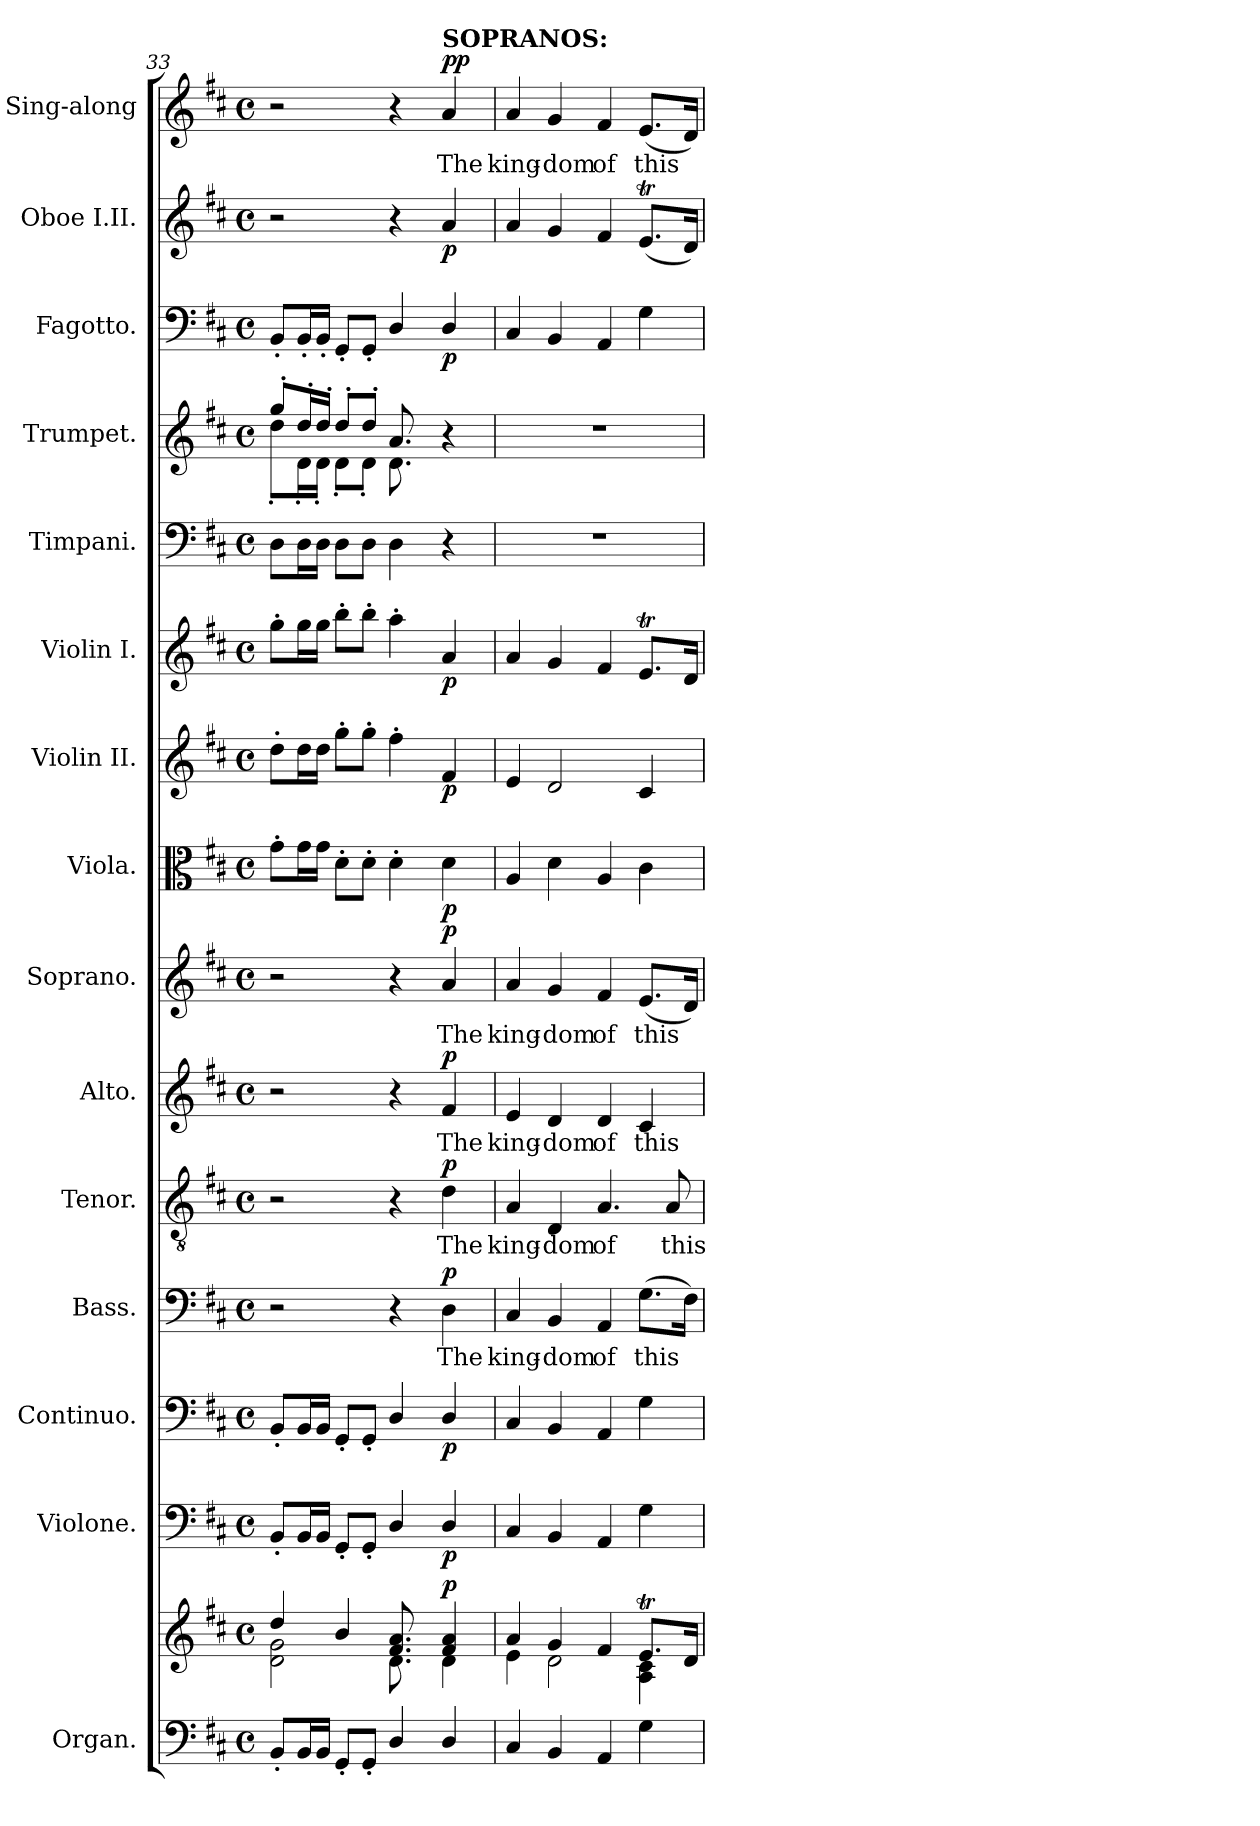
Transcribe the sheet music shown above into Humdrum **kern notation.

**kern	**kern	**text	**dynam	**kern	**dynam	**kern	**dynam	**kern	**text	**dynam	**kern	**text	**dynam	**kern	**text	**dynam	**kern	**text	**dynam	**kern	**dynam	**kern	**dynam	**kern	**dynam	**kern	**kern	**kern	**dynam	**kern	**dynam	**kern	**text	**dynam
*part15	*part15	*part15	*part15	*part14	*part14	*part13	*part13	*part12	*part12	*part12	*part11	*part11	*part11	*part10	*part10	*part10	*part9	*part9	*part9	*part8	*part8	*part7	*part7	*part6	*part6	*part5	*part4	*part3	*part3	*part2	*part2	*part1	*part1	*part1
*staff16	*staff15	*staff15	*staff15/16	*staff14	*staff14	*staff13	*staff13	*staff12	*staff12	*staff12	*staff11	*staff11	*staff11	*staff10	*staff10	*staff10	*staff9	*staff9	*staff9	*staff8	*staff8	*staff7	*staff7	*staff6	*staff6	*staff5	*staff4	*staff3	*staff3	*staff2	*staff2	*staff1	*staff1	*staff1
*I"Organ.	*	*	*	*I"Violone.	*	*I"Continuo.	*	*I"Bass.	*	*	*I"Tenor.	*	*	*I"Alto.	*	*	*I"Soprano.	*	*	*I"Viola.	*	*I"Violin II.	*	*I"Violin I.	*	*I"Timpani.	*I"Trumpet.	*I"Fagotto.	*	*I"Oboe I.II.	*	*I"Sing-along	*	*
*	*	*	*	*	*	*	*	*	*	*	*	*	*	*	*	*	*	*	*	*	*	*	*	*	*	*I'Timp	*I'Tpt	*	*	*I'Ob	*	*	*	*
*clefF4	*clefG2	*	*	*clefF4	*	*clefF4	*	*clefF4	*	*	*clefGv2	*	*	*clefG2	*	*	*clefG2	*	*	*clefC3	*	*clefG2	*	*clefG2	*	*clefF4	*clefG2	*clefF4	*	*clefG2	*	*clefG2	*	*
*	*	*	*	*ITrd7c12	*	*	*	*	*	*	*	*	*	*	*	*	*	*	*	*	*	*	*	*	*	*	*	*	*	*	*	*	*	*
*k[f#c#]	*k[f#c#]	*	*	*k[f#c#]	*	*k[f#c#]	*	*k[f#c#]	*	*	*k[f#c#]	*	*	*k[f#c#]	*	*	*k[f#c#]	*	*	*k[f#c#]	*	*k[f#c#]	*	*k[f#c#]	*	*k[f#c#]	*k[f#c#]	*k[f#c#]	*	*k[f#c#]	*	*k[f#c#]	*	*
*M4/4	*M4/4	*	*	*M4/4	*	*M4/4	*	*M4/4	*	*	*M4/4	*	*	*M4/4	*	*	*M4/4	*	*	*M4/4	*	*M4/4	*	*M4/4	*	*M4/4	*M4/4	*M4/4	*	*M4/4	*	*M4/4	*	*
*met(c)	*met(c)	*	*	*met(c)	*	*met(c)	*	*met(c)	*	*	*met(c)	*	*	*met(c)	*	*	*met(c)	*	*	*met(c)	*	*met(c)	*	*met(c)	*	*met(c)	*met(c)	*met(c)	*	*met(c)	*	*met(c)	*	*
=33	=33	=33	=33	=33	=33	=33	=33	=33	=33	=33	=33	=33	=33	=33	=33	=33	=33	=33	=33	=33	=33	=33	=33	=33	=33	=33	=33	=33	=33	=33	=33	=33	=33	=33
*	*^	*	*	*	*	*	*	*	*	*	*	*	*	*	*	*	*	*	*	*	*	*	*	*	*	*	*^	*	*	*	*	*	*	*
8BB'/L	4dd!/	2d!\ 2g!\	.	.	8BBB'/L	.	8BB'/L	.	2r	.	.	2r	.	.	2r	.	.	2r	.	.	8g'\L	.	8dd'\L	.	8gg'\L	.	8D\L	8gg'/L	8dd'\L	8BB'/L	.	2r	.	2r	.	.
16BB/L	.	.	.	.	16BBB/L	.	16BB/L	.	.	.	.	.	.	.	.	.	.	.	.	.	16g\L	.	16dd\L	.	16gg\L	.	16D\L	16dd'/L	16d'\L	16BB'/L	.	.	.	.	.	.
16BB/JJ	.	.	.	.	16BBB/JJ	.	16BB/JJ	.	.	.	.	.	.	.	.	.	.	.	.	.	16g\JJ	.	16dd\JJ	.	16gg\JJ	.	16D\JJ	16dd'/JJ	16d'\JJ	16BB'/JJ	.	.	.	.	.	.
8GG'/L	4b!/	.	.	.	8GGG'/L	.	8GG'/L	.	.	.	.	.	.	.	.	.	.	.	.	.	8d'\L	.	8gg'\L	.	8bb'\L	.	8D\L	8dd'/L	8d'\L	8GG'/L	.	.	.	.	.	.
8GG'/J	.	.	.	.	8GGG'/J	.	8GG'/J	.	.	.	.	.	.	.	.	.	.	.	.	.	8d'\J	.	8gg'\J	.	8bb'\J	.	8D\J	8dd'/J	8d'\J	8GG'/J	.	.	.	.	.	.
4D/	8.f#!/ 8.a!/	8.d!\	.	.	4DD/	.	4D/	.	4r	.	.	4r	.	.	4r	.	.	4r	.	.	4d'\	.	4ff#'\	.	4aa'\	.	4D\	8.a/	8.d\	4D/	.	4r	.	4r	.	.
.	16ryy	16ryy	.	.	.	.	.	.	.	.	.	.	.	.	.	.	.	.	.	.	.	.	.	.	.	.	.	16ryy	4ryy	.	.	.	.	.	.	.
!	!	!	!	!	!	!	!	!	!	!	!	!	!	!	!	!	!	!	!	!	!	!	!	!	!	!	!	!	!	!	!	!	!	!LO:TX:a:B:t=SOPRANOS&colon;	!	!
!	!	!	!	!LO:DY:b	!	!LO:DY:b	!	!LO:DY:b	!	!LO:LY:b	!LO:DY:b	!	!LO:LY:b	!LO:DY:b	!	!LO:LY:b	!LO:DY:b	!	!LO:LY:b	!LO:DY:b	!	!LO:DY:b	!	!LO:DY:b	!	!LO:DY:b	!	!	!	!	!LO:DY:b	!	!LO:DY:b	!	!LO:LY:b	!LO:DY:b
!	!	!	!	!	!	!	!	!	!	!	!	!	!	!	!	!	!	!	!	!	!	!	!	!	!	!	!	!	!	!	!	!	!	!	!	!LO:DY:n=1:a
4D/	4f#!/ 4a!/	4d!\	.	p	4DD/	p	4D/	p	4D\	The	p	4d\	The	p	4f#/	The	p	4a/	The	p	4d\	p	4f#/	p	4a/	p	4r	4r	.	4D/	p	4a/	p	4a/	The	p p
.	.	.	.	.	.	.	.	.	.	.	.	.	.	.	.	.	.	.	.	.	.	.	.	.	.	.	.	.	16ryy	.	.	.	.	.	.	.
=34	=34	=34	=34	=34	=34	=34	=34	=34	=34	=34	=34	=34	=34	=34	=34	=34	=34	=34	=34	=34	=34	=34	=34	=34	=34	=34	=34	=34	=34	=34	=34	=34	=34	=34	=34	=34
!	!	!	!LO:LY:b	!	!	!	!	!	!	!LO:LY:b	!	!	!LO:LY:b	!	!	!LO:LY:b	!	!	!LO:LY:b	!	!	!	!	!	!	!	!	!	!	!	!	!	!	!	!LO:LY:b	!
*	*	*	*	*	*	*	*	*	*	*	*	*	*	*	*	*	*	*	*	*	*	*	*	*	*	*	*	*v	*v	*	*	*	*	*	*	*
4C#/	4a!/	4e!\	.	.	4CC#/	.	4C#/	.	4C#/	king-	.	4A/	king-	.	4e/	king-	.	4a/	king-	.	4A/	.	4e/	.	4a/	.	1r	1r	4C#/	.	4a/	.	4a/	king-	.
!	!	!	!	!	!	!	!	!	!	!LO:LY:b	!	!	!LO:LY:b	!	!	!LO:LY:b	!	!	!LO:LY:b	!	!	!	!	!	!	!	!	!	!	!	!	!	!	!LO:LY:b	!
4BB/	4g!/	2d!\	.	.	4BBB/	.	4BB/	.	4BB/	-dom	.	4D/	-dom	.	4d/	-dom	.	4g/	-dom	.	4d\	.	2d/	.	4g/	.	.	.	4BB/	.	4g/	.	4g/	-dom	.
!	!	!	!	!	!	!	!	!	!	!LO:LY:b	!	!	!LO:LY:b	!	!	!LO:LY:b	!	!	!LO:LY:b	!	!	!	!	!	!	!	!	!	!	!	!	!	!	!LO:LY:b	!
4AA/	4f#!/	.	.	.	4AAA/	.	4AA/	.	4AA/	of	.	4.A/	of	.	4d/	of	.	4f#/	of	.	4A/	.	.	.	4f#/	.	.	.	4AA/	.	4f#/	.	4f#/	of	.
!	!	!	!	!	!	!	!	!	!	!LO:LY:b	!	!	!	!	!	!LO:LY:b	!	!	!LO:LY:b	!	!	!	!	!	!	!	!	!	!	!	!	!	!	!LO:LY:b	!
4G\	8.eT!/L	4A!\ 4c#!\	.	.	4GG\	.	4G\	.	(>8.G\L	this	.	.	.	.	4c#/	this	.	(<8.e/L	this	.	4c#\	.	4c#/	.	8.eT/L	.	.	.	4G\	.	(<8.eT/L	.	(<8.e/L	this	.
!	!	!	!	!	!	!	!	!	!	!	!	!	!LO:LY:b	!	!	!	!	!	!	!	!	!	!	!	!	!	!	!	!	!	!	!	!	!	!
.	.	.	.	.	.	.	.	.	.	.	.	8A/	this	.	.	.	.	.	.	.	.	.	.	.	.	.	.	.	.	.	.	.	.	.	.
.	16d!/Jk	.	.	.	.	.	.	.	16F#\Jk)	.	.	.	.	.	.	.	.	16d/Jk)	.	.	.	.	.	.	16d/Jk	.	.	.	.	.	16d/Jk)	.	16d/Jk)	.	.
*	*v	*v	*	*	*	*	*	*	*	*	*	*	*	*	*	*	*	*	*	*	*	*	*	*	*	*	*	*	*	*	*	*	*	*	*
=	=	=	=	=	=	=	=	=	=	=	=	=	=	=	=	=	=	=	=	=	=	=	=	=	=	=	=	=	=	=	=	=	=	=
*-	*-	*-	*-	*-	*-	*-	*-	*-	*-	*-	*-	*-	*-	*-	*-	*-	*-	*-	*-	*-	*-	*-	*-	*-	*-	*-	*-	*-	*-	*-	*-	*-	*-	*-
